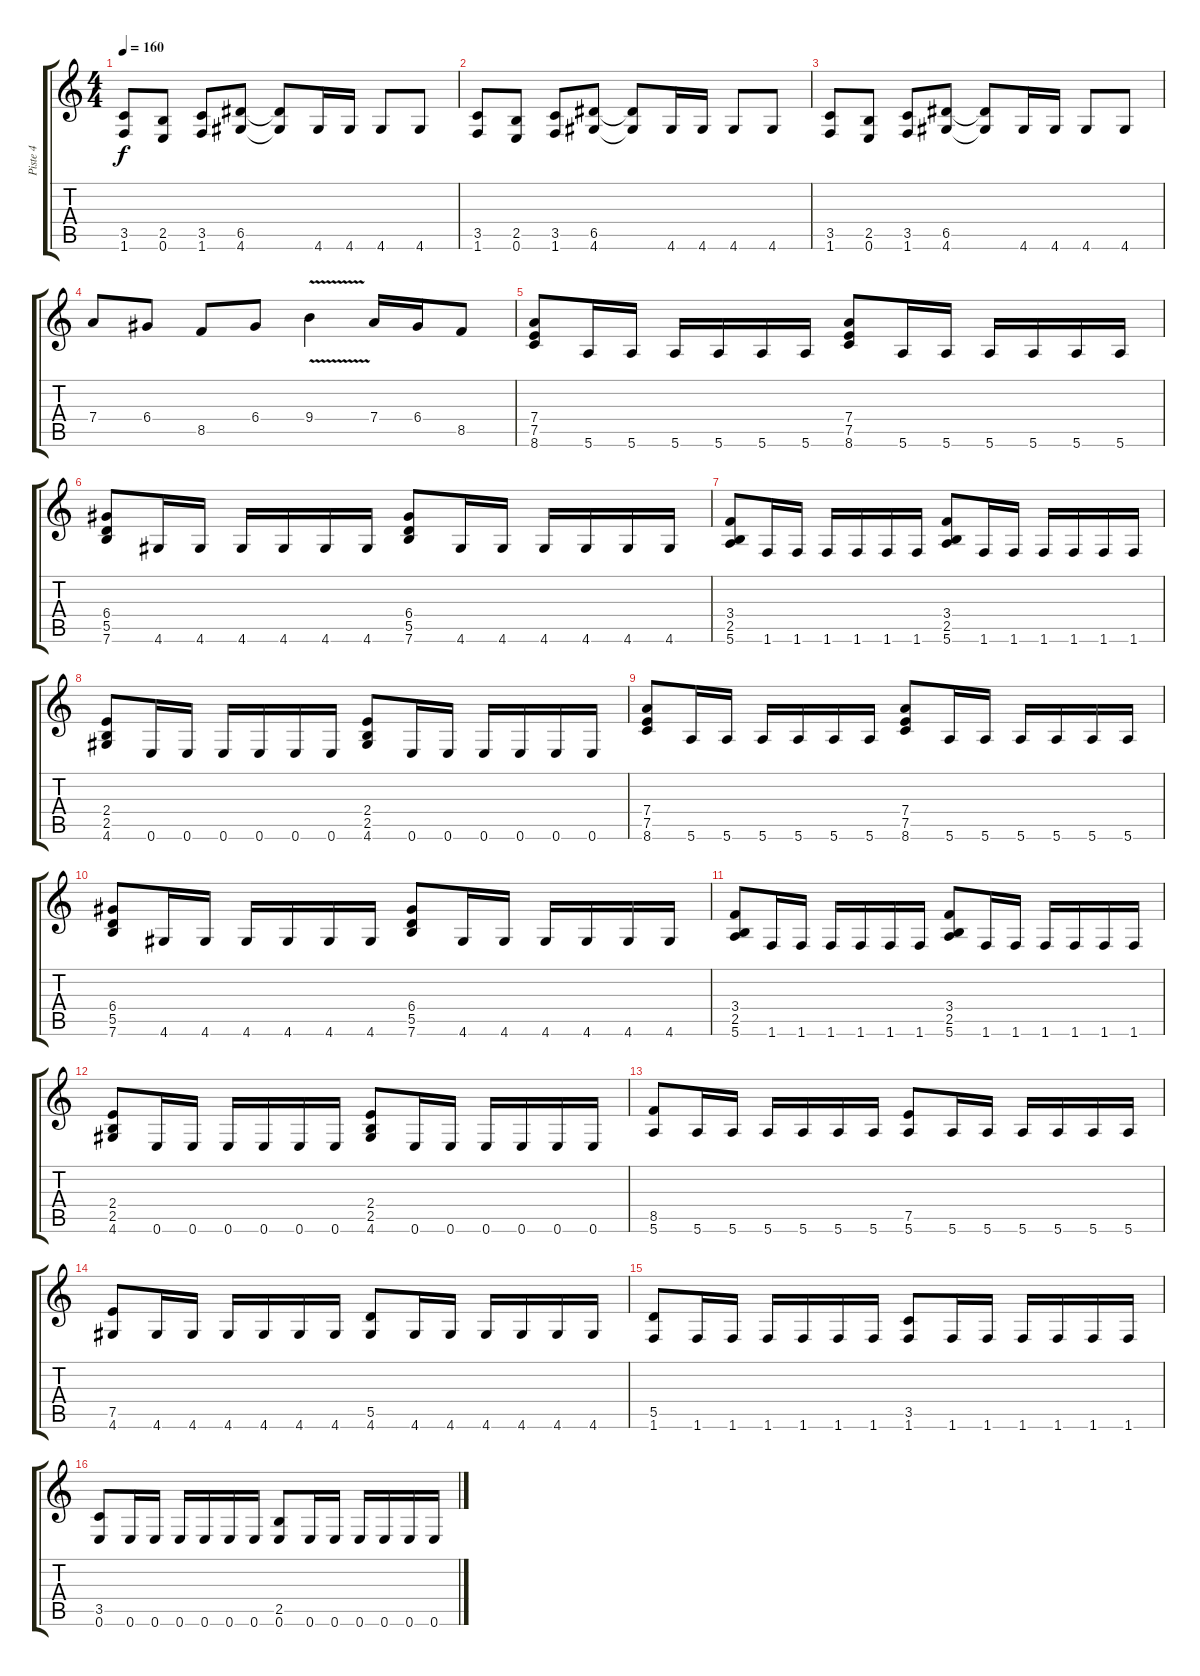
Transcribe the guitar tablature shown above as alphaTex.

\track ("Piste 4" "Piste 4") {instrument distortionguitar}
\staff {score tabs}
\tuning (E4 B3 G3 D3 A2 E2) {hide}
\ts (4 4)
\tempo 160
\clef g2
\ks c
(3.5 1.6).8{dy f} (2.5 0.6).8 (3.5 1.6).8 (6.5 4.6).8 (6.5{t} 4.6{t}).8 4.6.16 4.6.16 4.6.8 4.6.8 |
(3.5 1.6).8 (2.5 0.6).8 (3.5 1.6).8 (6.5 4.6).8 (6.5{t} 4.6{t}).8 4.6.16 4.6.16 4.6.8 4.6.8 |
(3.5 1.6).8 (2.5 0.6).8 (3.5 1.6).8 (6.5 4.6).8 (6.5{t} 4.6{t}).8 4.6.16 4.6.16 4.6.8 4.6.8 |
7.4.8 6.4.8 8.5.8 6.4.8 9.4{v}.4 7.4.16 6.4.16 8.5.8 |
(7.4 7.5 8.6).8 5.6.16 5.6.16 5.6.16 5.6.16 5.6.16 5.6.16 (7.4 7.5 8.6).8 5.6.16 5.6.16 5.6.16 5.6.16 5.6.16 5.6.16 |
(6.4 5.5 7.6).8 4.6.16 4.6.16 4.6.16 4.6.16 4.6.16 4.6.16 (6.4 5.5 7.6).8 4.6.16 4.6.16 4.6.16 4.6.16 4.6.16 4.6.16 |
(3.4 2.5 5.6).8 1.6.16 1.6.16 1.6.16 1.6.16 1.6.16 1.6.16 (3.4 2.5 5.6).8 1.6.16 1.6.16 1.6.16 1.6.16 1.6.16 1.6.16 |
(2.4 2.5 4.6).8 0.6.16 0.6.16 0.6.16 0.6.16 0.6.16 0.6.16 (2.4 2.5 4.6).8 0.6.16 0.6.16 0.6.16 0.6.16 0.6.16 0.6.16 |
(7.4 7.5 8.6).8 5.6.16 5.6.16 5.6.16 5.6.16 5.6.16 5.6.16 (7.4 7.5 8.6).8 5.6.16 5.6.16 5.6.16 5.6.16 5.6.16 5.6.16 |
(6.4 5.5 7.6).8 4.6.16 4.6.16 4.6.16 4.6.16 4.6.16 4.6.16 (6.4 5.5 7.6).8 4.6.16 4.6.16 4.6.16 4.6.16 4.6.16 4.6.16 |
(3.4 2.5 5.6).8 1.6.16 1.6.16 1.6.16 1.6.16 1.6.16 1.6.16 (3.4 2.5 5.6).8 1.6.16 1.6.16 1.6.16 1.6.16 1.6.16 1.6.16 |
(2.4 2.5 4.6).8 0.6.16 0.6.16 0.6.16 0.6.16 0.6.16 0.6.16 (2.4 2.5 4.6).8 0.6.16 0.6.16 0.6.16 0.6.16 0.6.16 0.6.16 |
(8.5 5.6).8 5.6.16 5.6.16 5.6.16 5.6.16 5.6.16 5.6.16 (7.5 5.6).8 5.6.16 5.6.16 5.6.16 5.6.16 5.6.16 5.6.16 |
(7.5 4.6).8 4.6.16 4.6.16 4.6.16 4.6.16 4.6.16 4.6.16 (5.5 4.6).8 4.6.16 4.6.16 4.6.16 4.6.16 4.6.16 4.6.16 |
(5.5 1.6).8 1.6.16 1.6.16 1.6.16 1.6.16 1.6.16 1.6.16 (3.5 1.6).8 1.6.16 1.6.16 1.6.16 1.6.16 1.6.16 1.6.16 |
(3.5 0.6).8 0.6.16 0.6.16 0.6.16 0.6.16 0.6.16 0.6.16 (2.5 0.6).8 0.6.16 0.6.16 0.6.16 0.6.16 0.6.16 0.6.16
